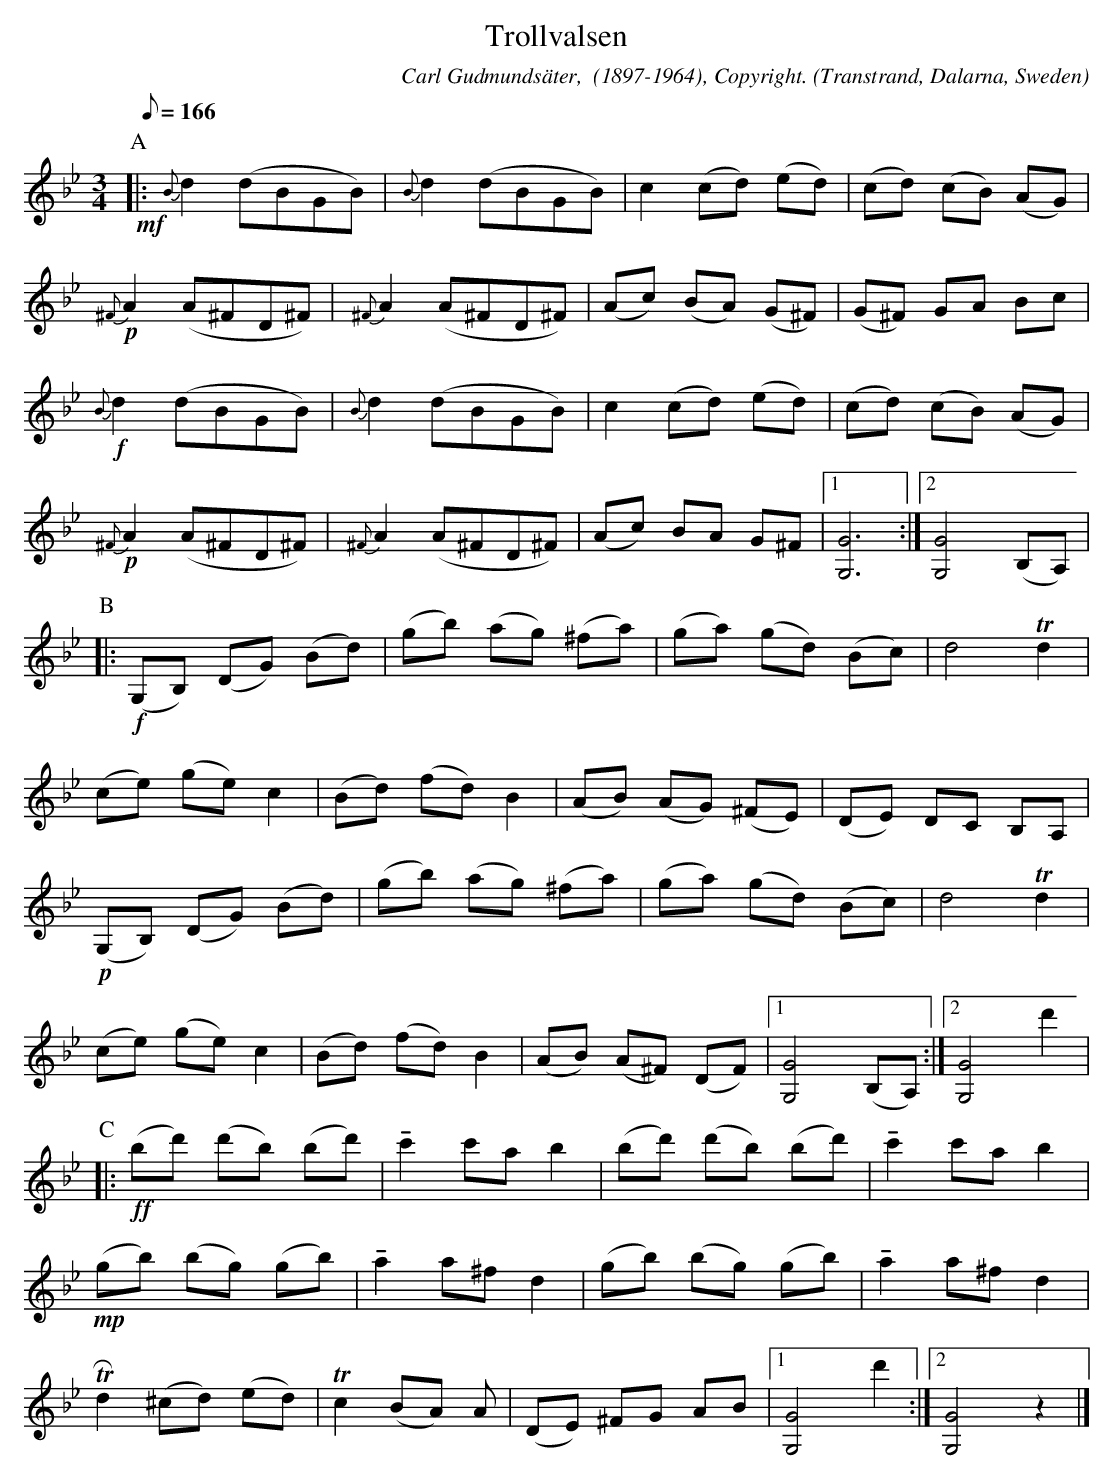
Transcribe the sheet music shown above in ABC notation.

X:1
T: Trollvalsen
O: Transtrand, Dalarna, Sweden
M: 3/4
C: Carl Gudmundsäter,  (1897-1964), Copyright.
Q:166 Allegro
K: Gm
P:A
+mf+ |: {B}d2 (dBGB) | {B}d2 (dBGB) | c2 (cd) (ed) | (cd) (cB) (AG) |
+p+ {^F}A2 (A^FD^F) | {^F}A2 (A^FD^F) | (Ac) (BA) (G^F) | (G^F) GA Bc |
+f+ {B}d2 (dBGB) | {B}d2 (dBGB) |  c2 (cd) (ed) | (cd) (cB) (AG) |
+p+ {^F}A2 (A^FD^F) | {^F}A2 (A^FD^F) | (Ac) BA G^F |1 [G6G,6] :|2 [G4G,4] (B,A,)|
P:B
|: +f+ (G,B,) (DG) (Bd) | (gb) (ag) (^fa) | (ga) (gd) (Bc) | d4 Td2 |
(ce) (ge) c2 | (Bd) (fd) B2 | (AB) (AG) (^FE) | (DE) DC B,A, |
+p+ (G,B,) (DG) (Bd) | (gb) (ag) (^fa) | (ga) (gd) (Bc) | d4 Td2 |
(ce) (ge) c2 | (Bd) (fd) B2 | (AB) (A^F) (DF) |1 [G4G,4] (B,A,) :|2 [G4G,4] d'2|
P:C
|: +ff+ (bd') (d'b) (bd') | !tenuto!c'2 c'a b2 | (bd') (d'b) (bd') | !tenuto! c'2 c'a b2 |
+mp+ (gb) (bg) (gb) | !tenuto! a2 a^f d2 | (gb) (bg) (gb) | !tenuto! a2 a^f d2 |
TRd2 (^cd) (ed) | Tc2 (BA) A | (DE) ^FG AB |1 [G4G,4] d'2 :|2 [G4G,4] z2 |]
